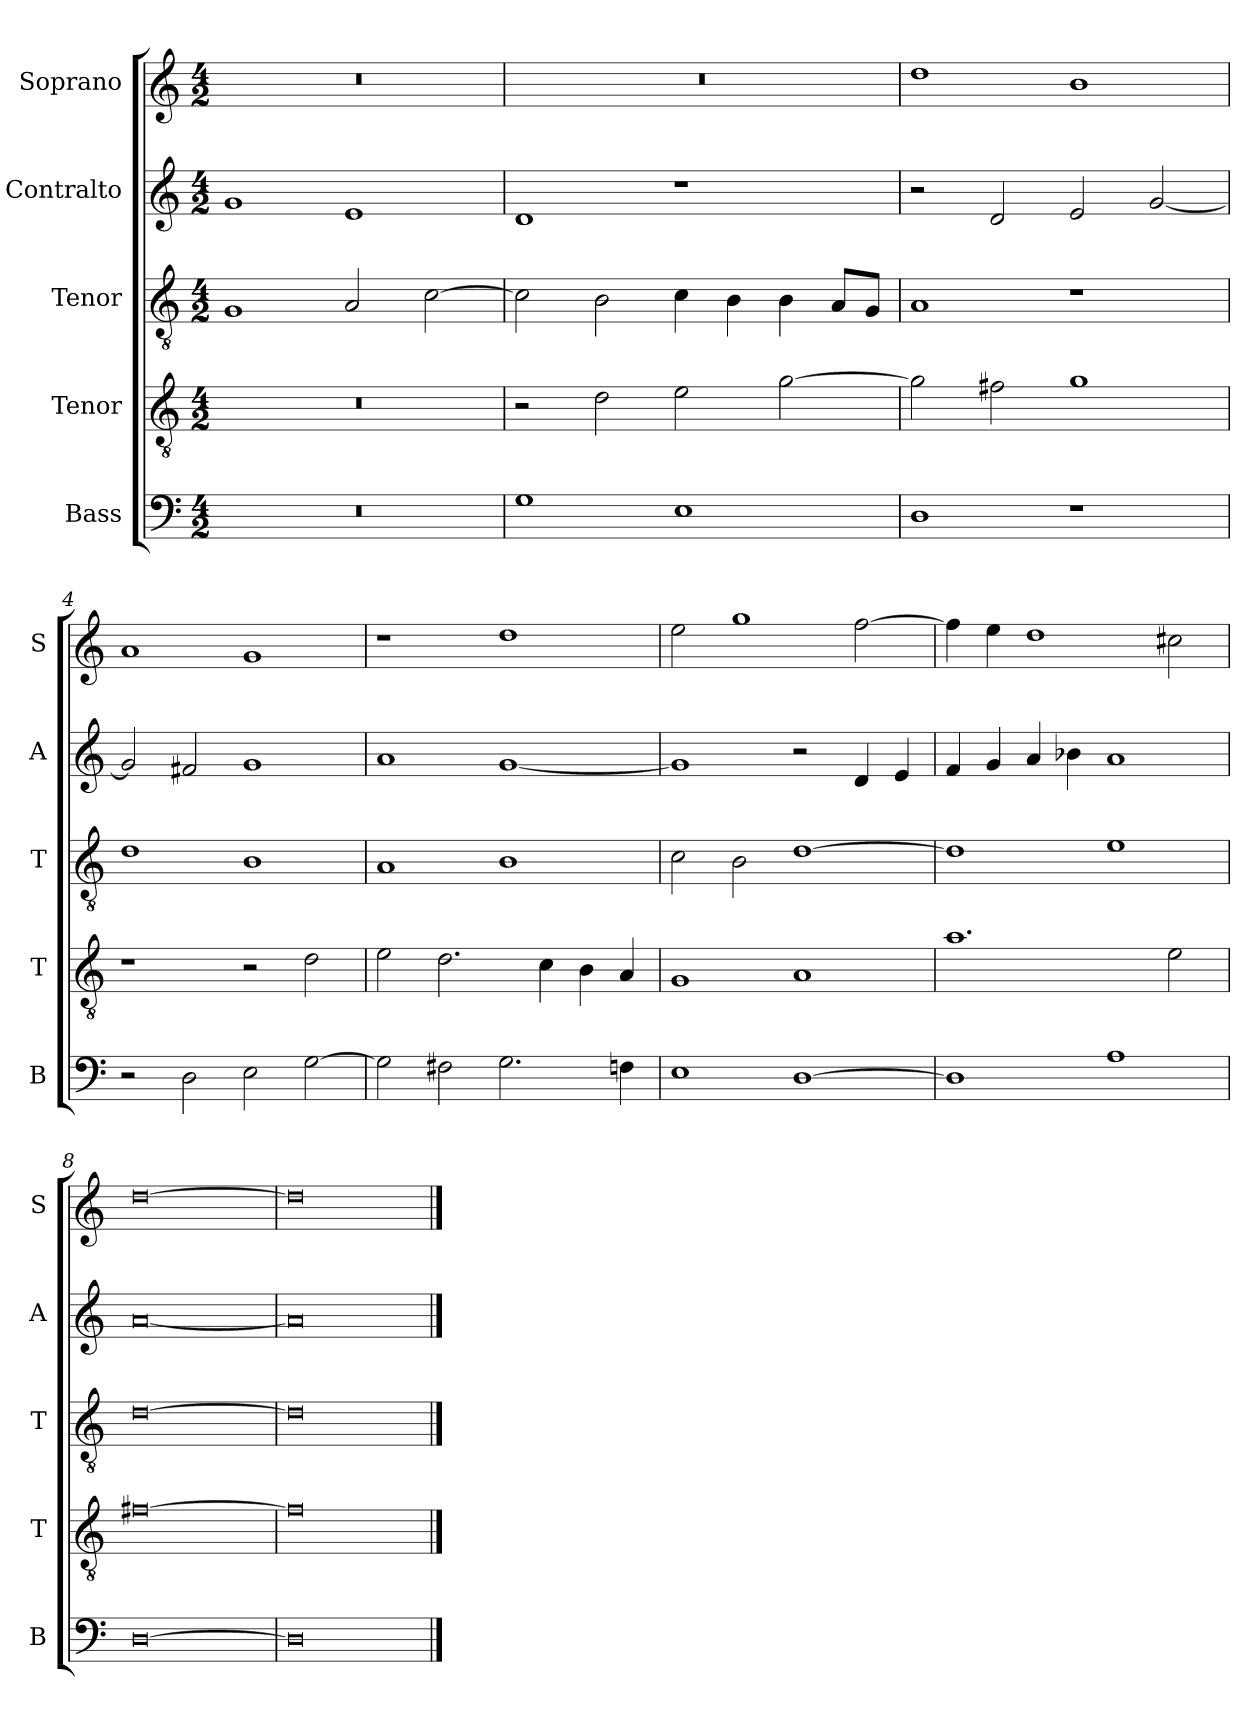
**kern	**kern	**kern	**kern	**kern
*part5	*part4	*part3	*part2	*part1
*staff5	*staff4	*staff3	*staff2	*staff1
*I"Bass	*I"Tenor	*I"Tenor	*I"Contralto	*I"Soprano
*I'B	*I'T	*I'T	*I'A	*I'S
*clefF4	*clefGv2	*clefGv2	*clefG2	*clefG2
*k[]	*k[]	*k[]	*k[]	*k[]
*G:mix	*G:mix	*G:mix	*G:mix	*G:mix
*M4/2	*M4/2	*M4/2	*M4/2	*M4/2
=1	=1	=1	=1	=1
0r	0r	1G	1g	0r
.	.	2A	1e	.
.	.	[2c	.	.
=2	=2	=2	=2	=2
1G	2r	2c]	1d	0r
.	2d	2B	.	.
1E	2e	4c	1r	.
.	.	4B	.	.
.	[2g	4B	.	.
.	.	8A/L	.	.
.	.	8G/J	.	.
=3	=3	=3	=3	=3
1D	2g]	1A	2r	1dd
.	2f#X	.	2d	.
1r	1g	1r	2e	1b
.	.	.	[2g	.
=4	=4	=4	=4	=4
2r	1r	1d	2g]	1a
2D	.	.	2f#X	.
2E	2r	1B	1g	1g
[2G	2d	.	.	.
=5	=5	=5	=5	=5
2G]	2e	1A	1a	1r
2F#X	2.d	.	.	.
2.G	.	1B	[1g	1dd
.	4c	.	.	.
.	4B	.	.	.
4Fn	4A	.	.	.
=6	=6	=6	=6	=6
1E	1G	2c	1g]	2ee
.	.	2B	.	1gg
[1D	1A	[1d	2r	.
.	.	.	4d	[2ff
.	.	.	4e	.
=7	=7	=7	=7	=7
1D]	1.a	1d]	4f	4ff]
.	.	.	4g	4ee
.	.	.	4a	1dd
.	.	.	4b-X	.
1A	.	1e	1a	.
.	2e	.	.	2cc#X
=8	=8	=8	=8	=8
[0D	[0f#X	[0d	[0a	[0dd
=9	=9	=9	=9	=9
0D]	0f#]	0d]	0a]	0dd]
==	==	==	==	==
*-	*-	*-	*-	*-
